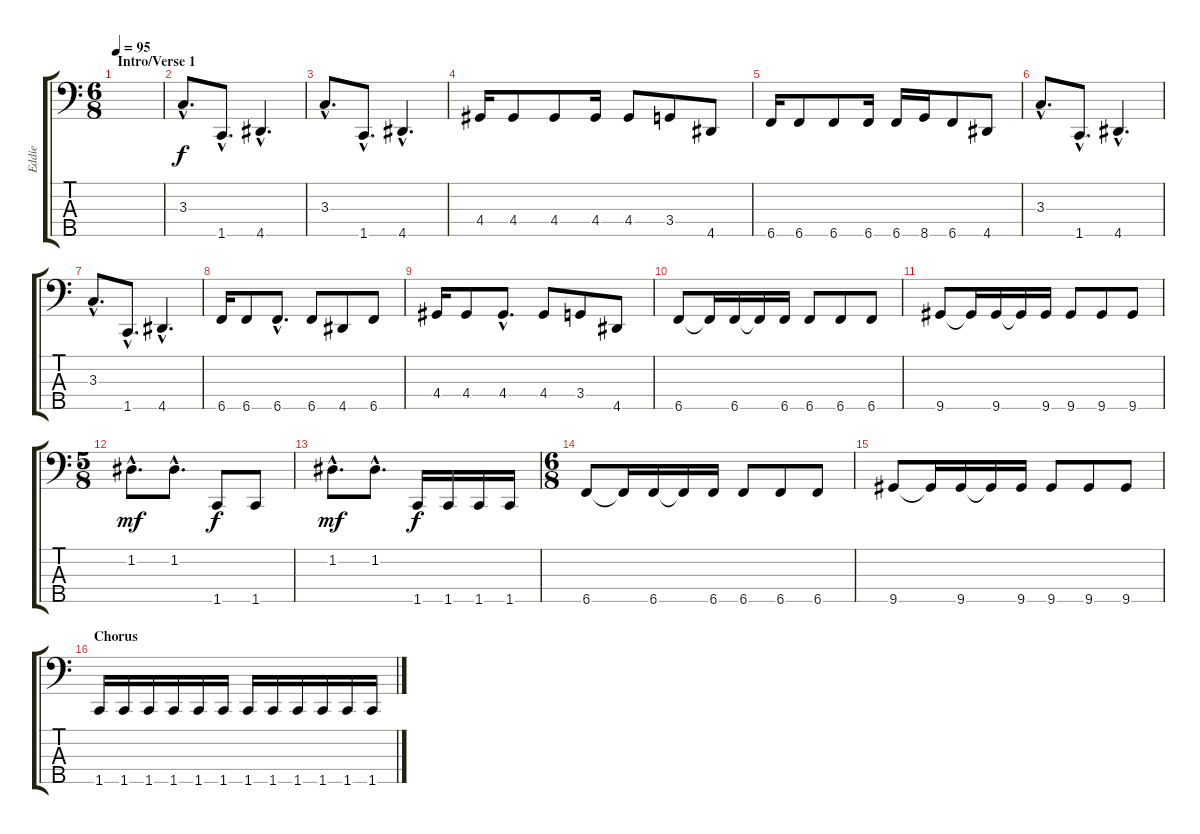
\track ("Eddie" "Eddie") {instrument electricbasspick}
\staff {score tabs}
\tuning (G2 D2 A1 E1 B0) {hide}
\ts (6 8)
\section ("" "Intro/Verse 1")
\tempo 95
\clef f4
\ks c
|
3.3{hac}.8{d} 1.5{hac}.8{d} 4.5{hac}.4{d} |
3.3{hac}.8{d} 1.5{hac}.8{d} 4.5{hac}.4{d} |
4.4.16 4.4.8 4.4.8 4.4.16 4.4.8 3.4.8 4.5.8 |
6.5.16 6.5.8 6.5.8 6.5.16 6.5.16 8.5.16 6.5.8 4.5.8 |
3.3{hac}.8{d} 1.5{hac}.8{d} 4.5{hac}.4{d} |
3.3{hac}.8{d} 1.5{hac}.8{d} 4.5{hac}.4{d} |
6.5.16 6.5.8 6.5{hac}.8{d} 6.5.8 4.5.8 6.5.8 |
4.4.16 4.4.8 4.4{hac}.8{d} 4.4.8 3.4.8 4.5.8 |
6.5.8 6.5{t}.16 6.5.16 6.5{t}.16 6.5.16 6.5.8 6.5.8 6.5.8 |
9.5.8 9.5{t}.16 9.5.16 9.5{t}.16 9.5.16 9.5.8 9.5.8 9.5.8 |
\ts (5 8)
1.2{hac}.8{d dy mf} 1.2{hac}.8{d} 1.5.8{dy f} 1.5.8 |
1.2{hac}.8{d dy mf} 1.2{hac}.8{d} 1.5.16{dy f} 1.5.16 1.5.16 1.5.16 |
\ts (6 8)
6.5.8 6.5{t}.16 6.5.16 6.5{t}.16 6.5.16 6.5.8 6.5.8 6.5.8 |
9.5.8 9.5{t}.16 9.5.16 9.5{t}.16 9.5.16 9.5.8 9.5.8 9.5.8 |
\section ("" "Chorus")
1.5.16 1.5.16 1.5.16 1.5.16 1.5.16 1.5.16 1.5.16 1.5.16 1.5.16 1.5.16 1.5.16 1.5.16
